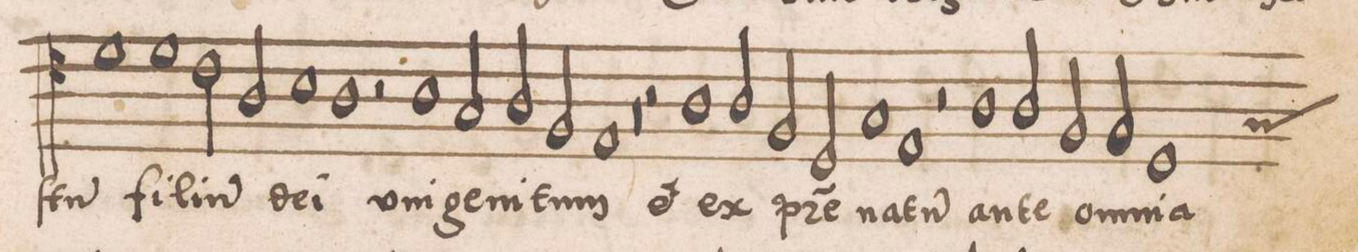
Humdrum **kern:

**kern	**text
*I"TENOR	*
*clefC4	*
*k[]	*
*met(c|)	*
*M2/1	*
1d	fi-
2c\	-li-
2A/	-u(m)
=21	=21
1B	de-
1A	-i
=22	=22
2r	.
1A	u-
2G/	-ni-
=23	=23
2A/	-ge-
2F/	-ni-
1E	-tu(m)
=24	=24
0r	.
=25	=25
2r	.
1A	e(t)
2A/	ex
=26	=26
2F/	p(at)-
2D/	-re
1G	na-
=27	=27
1E	-tu(m)
2r	.
1A	an-
=28	=28
2A/	-te
2F/	om-
2F/	-ni-
=29	=29
*custos:G	*
1D	-a
*-	*-
